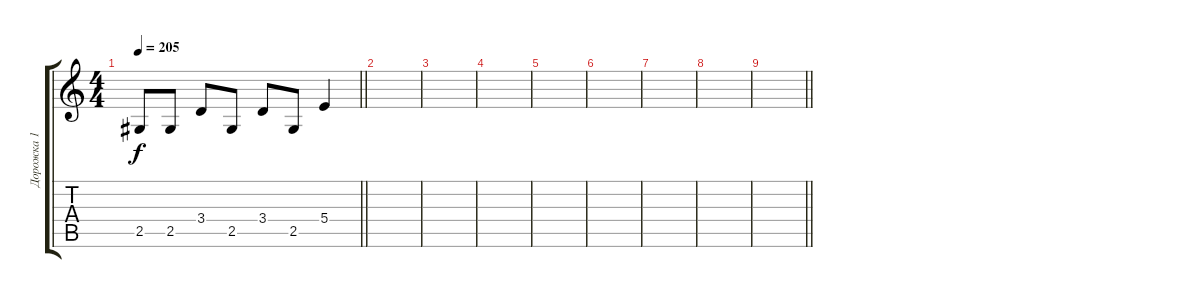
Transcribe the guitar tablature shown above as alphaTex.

\track ("Дорожка 1" "Дорожка 1") {instrument distortionguitar}
\staff {score tabs}
\tuning (Db4 Ab3 E3 B2 Gb2 Db2) {hide}
\ts (4 4)
\tempo 205
\clef g2
\barLineRight lightlight
\ks c
2.5.8{dy f} 2.5.8 3.4.8 2.5.8 3.4.8 2.5.8 5.4.4 |
|
|
|
|
|
|
|
\barLineRight lightlight
